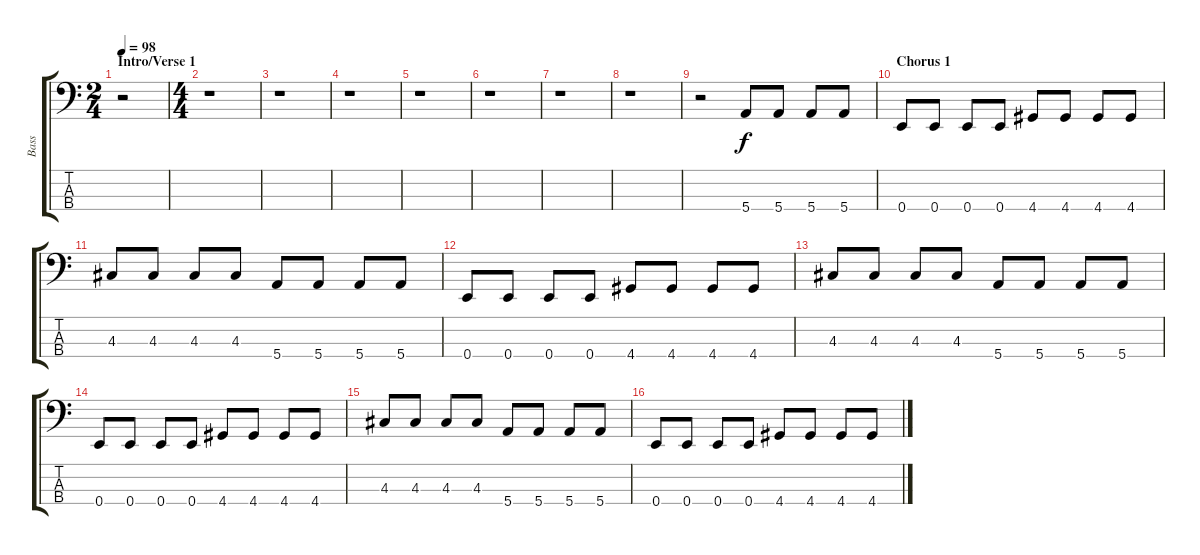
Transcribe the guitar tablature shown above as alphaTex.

\track ("Bass" "Bass") {instrument electricbassfinger}
\staff {score tabs}
\tuning (G2 D2 A1 E1) {hide}
\ts (2 4)
\section ("" "Intro/Verse 1")
\tempo 98
\clef f4
\ks c
r.2{dy f instrument electricbassfinger} |
\ts (4 4)
r.1 |
r.1 |
r.1 |
r.1 |
r.1 |
r.1 |
r.1 |
r.2 5.4.8 5.4.8 5.4.8 5.4.8 |
\section ("" "Chorus 1")
0.4.8 0.4.8 0.4.8 0.4.8 4.4.8 4.4.8 4.4.8 4.4.8 |
4.3.8 4.3.8 4.3.8 4.3.8 5.4.8 5.4.8 5.4.8 5.4.8 |
0.4.8 0.4.8 0.4.8 0.4.8 4.4.8 4.4.8 4.4.8 4.4.8 |
4.3.8 4.3.8 4.3.8 4.3.8 5.4.8 5.4.8 5.4.8 5.4.8 |
0.4.8 0.4.8 0.4.8 0.4.8 4.4.8 4.4.8 4.4.8 4.4.8 |
4.3.8 4.3.8 4.3.8 4.3.8 5.4.8 5.4.8 5.4.8 5.4.8 |
0.4.8 0.4.8 0.4.8 0.4.8 4.4.8 4.4.8 4.4.8 4.4.8
